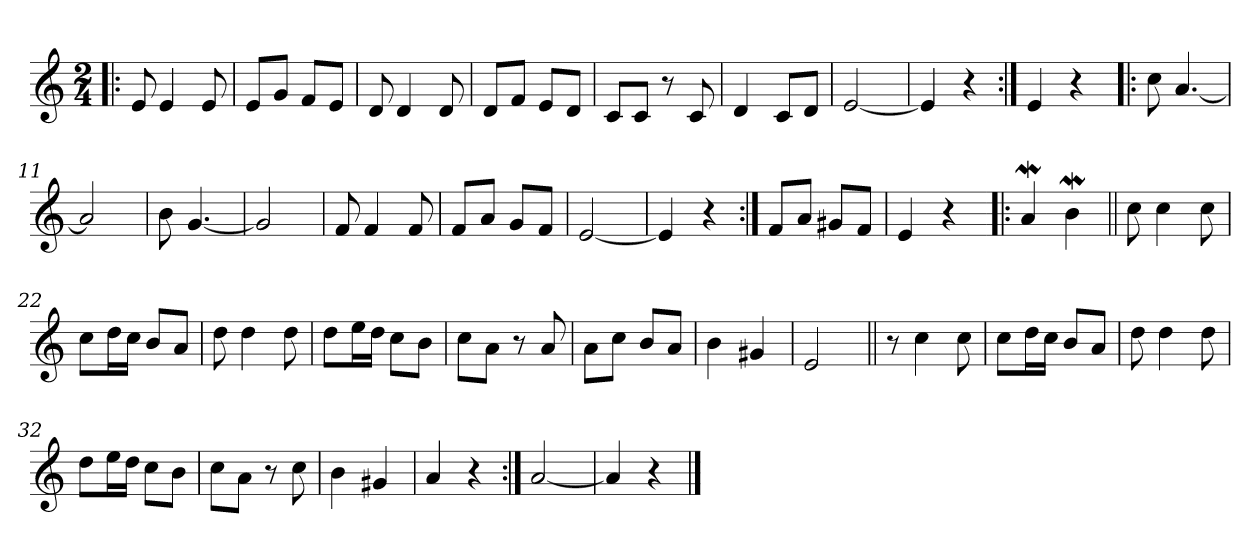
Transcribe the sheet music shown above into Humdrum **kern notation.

**kern
*part1
*staff1
*clefG2
*k[]
*M2/4
=1!|:
8e/
4e/
8e/
=2
8e/L
8g/J
8f/L
8e/J
=3
8d/
4d/
8d/
=4
8d/L
8f/J
8e/L
8d/J
=5
8c/L
8c/J
8r
8c/
=6
4d/
8c/L
8d/J
=7
[2e/
=8
4e/]
4r
=9:|!
4e/
4r
=10!|:
8cc\
[4.a/
=11
2a/]
=12
8b\
[4.g/
!!LO:LB:g=z
=13
2g/]
=14
8f/
4f/
8f/
=15
8f/L
8a/J
8g/L
8f/J
=16
[2e/
=17
4e/]
4r
=18:|!
8f/L
8a/J
8g#X/L
8f/J
=19
4e/
4r
=20!|:
4aW/
4bW\
=21||
8cc\
4cc\
8cc\
=22
8cc\L
16dd\L
16cc\JJ
8b/L
8a/J
=23
8dd\
4dd\
8dd\
=24
8dd\L
16ee\L
16dd\JJ
8cc\L
8b\J
!!LO:LB:g=z
=25
8cc\L
8a\J
8r
8a/
=26
8a\L
8cc\J
8b/L
8a/J
=27
4b\
4g#X/
=28
2e/
=29||
8r
4cc\
8cc\
=30
8cc\L
16dd\L
16cc\JJ
8b/L
8a/J
=31
8dd\
4dd\
8dd\
=32
8dd\L
16ee\L
16dd\JJ
8cc\L
8b\J
=33
8cc\L
8a\J
8r
8cc\
=34
4b\
4g#X/
=35
4a/
4r
=36:|!
[2a/
!!LO:LB:g=z
=37
4a/]
4r
==
*-
